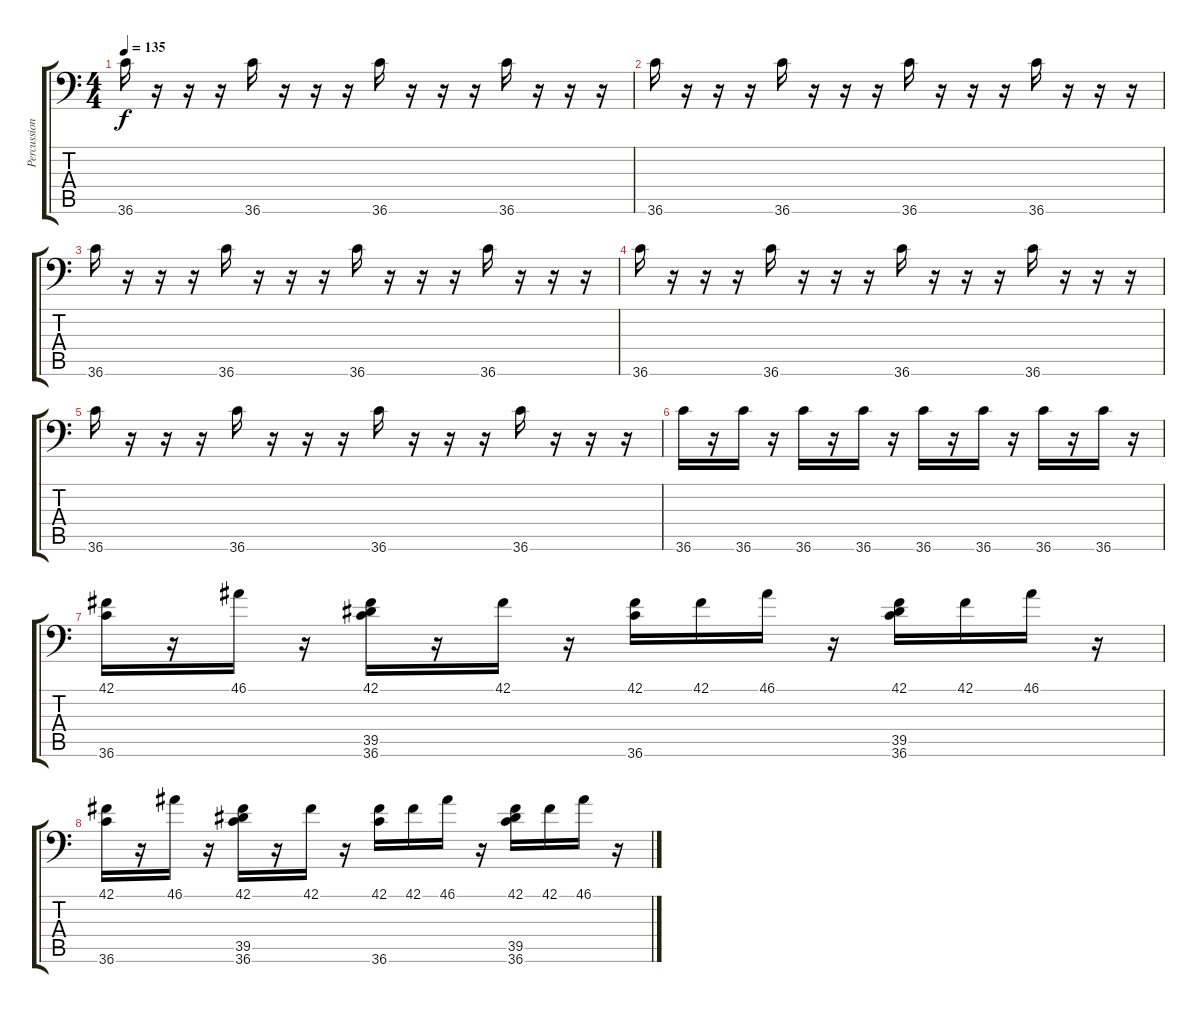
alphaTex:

\track ("Percussion" "Percussion") {instrument acousticgrandpiano}
\staff {score tabs}
\tuning (C-1 C-1 C-1 C-1 C-1 C-1) {hide}
\ts (4 4)
\tempo 135
\clef f4
\ks c
36.6.16{dy f} r.16 r.16 r.16 36.6.16 r.16 r.16 r.16 36.6.16 r.16 r.16 r.16 36.6.16 r.16 r.16 r.16 |
36.6.16 r.16 r.16 r.16 36.6.16 r.16 r.16 r.16 36.6.16 r.16 r.16 r.16 36.6.16 r.16 r.16 r.16 |
36.6.16 r.16 r.16 r.16 36.6.16 r.16 r.16 r.16 36.6.16 r.16 r.16 r.16 36.6.16 r.16 r.16 r.16 |
36.6.16 r.16 r.16 r.16 36.6.16 r.16 r.16 r.16 36.6.16 r.16 r.16 r.16 36.6.16 r.16 r.16 r.16 |
36.6.16 r.16 r.16 r.16 36.6.16 r.16 r.16 r.16 36.6.16 r.16 r.16 r.16 36.6.16 r.16 r.16 r.16 |
36.6.16 r.16 36.6.16 r.16 36.6.16 r.16 36.6.16 r.16 36.6.16 r.16 36.6.16 r.16 36.6.16 r.16 36.6.16 r.16 |
(42.1 36.6).16 r.16 46.1.16 r.16 (42.1 39.5 36.6).16 r.16 42.1.16 r.16 (42.1 36.6).16 42.1.16 46.1.16 r.16 (42.1 39.5 36.6).16 42.1.16 46.1.16 r.16 |
(42.1 36.6).16 r.16 46.1.16 r.16 (42.1 39.5 36.6).16 r.16 42.1.16 r.16 (42.1 36.6).16 42.1.16 46.1.16 r.16 (42.1 39.5 36.6).16 42.1.16 46.1.16 r.16
